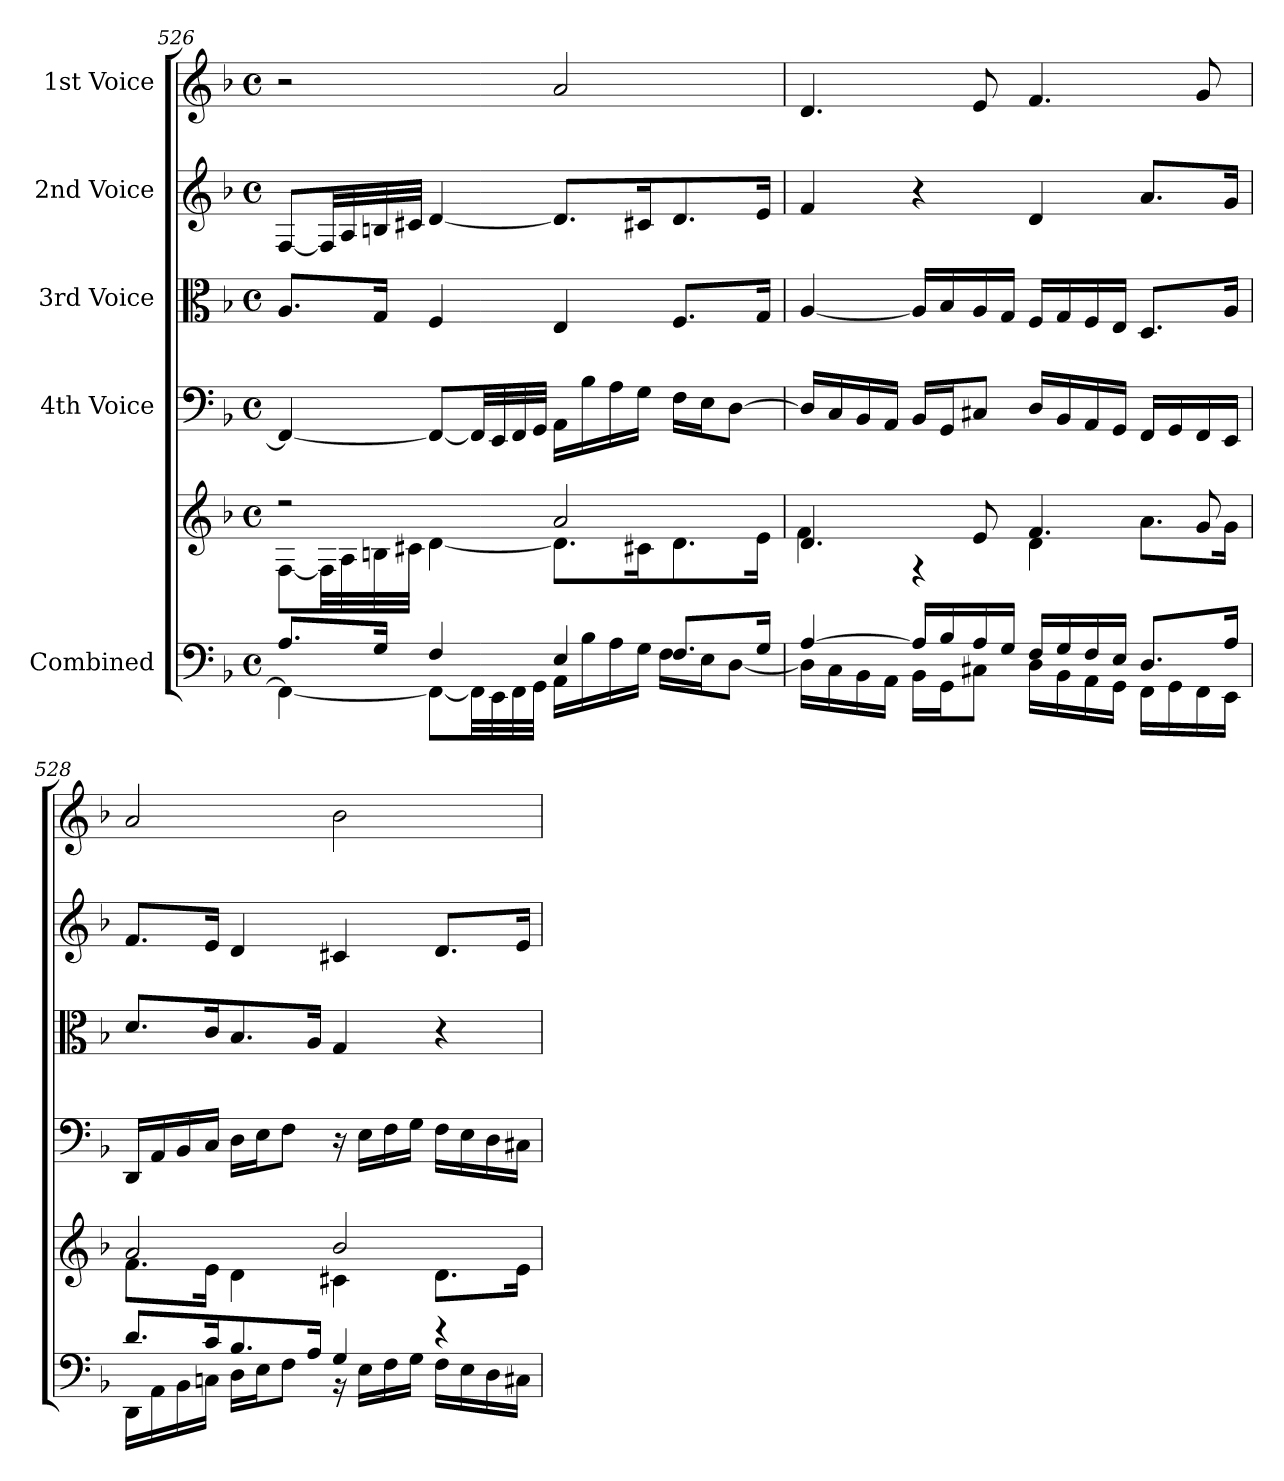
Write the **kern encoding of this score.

**kern	**kern	**kern	**kern	**kern	**kern
*part5	*part5	*part4	*part3	*part2	*part1
*staff6	*staff5	*staff4	*staff3	*staff2	*staff1
*I"Combined	*	*I"4th Voice	*I"3rd Voice	*I"2nd Voice	*I"1st Voice
*clefF4	*clefG2	*clefF4	*clefC3	*clefG2	*clefG2
*k[b-]	*k[b-]	*k[b-]	*k[b-]	*k[b-]	*k[b-]
*M4/4	*M4/4	*M4/4	*M4/4	*M4/4	*M4/4
*met(c)	*met(c)	*met(c)	*met(c)	*met(c)	*met(c)
=526	=526	=526	=526	=526	=526
*^	*^	*	*	*	*
8.A/L	4FF\_	2r	[8F\L	4FF/_	8.A/L	[8F/L	2r
.	.	.	32F\LL]	.	.	32F/LL]	.
.	.	.	32A\	.	.	32A/	.
16G/Jk	.	.	32Bn\	.	16G/Jk	32Bn/	.
.	.	.	32c#X\JJJ	.	.	32c#X/JJJ	.
4F/	8FF\L_	.	[4d\	8FF/L_	4F/	[4d/	.
.	32FF\LL]	.	.	32FF/LL]	.	.	.
.	32EE\	.	.	32EE/	.	.	.
.	32FF\	.	.	32FF/	.	.	.
.	32GG\JJJ	.	.	32GG/JJJ	.	.	.
4E/	16AA\LL	2a/	8.d\L]	16AA\LL	4E/	8.d/L]	2a/
.	16B-\	.	.	16B-\	.	.	.
.	16A\	.	.	16A\	.	.	.
.	16G\JJ	.	16c#X\K	16G\JJ	.	16c#X/K	.
8.F/L	16F\LL	.	8.d\	16F\LL	8.F/L	8.d/	.
.	16E\J	.	.	16E\J	.	.	.
.	[8D\J	.	.	[8D\J	.	.	.
16G/Jk	.	.	16e\Jk	.	16G/Jk	16e/Jk	.
!!LO:LB:g=z
=527	=527	=527	=527	=527	=527	=527	=527
[4A/	16D\LL]	4.d/	4f\	16D/LL]	[4A/	4f/	4.d/
.	16C\	.	.	16C/	.	.	.
.	16BB-\	.	.	16BB-/	.	.	.
.	16AA\JJ	.	.	16AA/JJ	.	.	.
16A/LL]	16BB-\LL	.	4r	16BB-/LL	16A/LL]	4r	.
16B-/	16GG\J	.	.	16GG/J	16B-/	.	.
16A/	8C#X\J	8e/	.	8C#X/J	16A/	.	8e/
16G/JJ	.	.	.	.	16G/JJ	.	.
16F/LL	16D\LL	4.f/	4d\	16D/LL	16F/LL	4d/	4.f/
16G/	16BB-\	.	.	16BB-/	16G/	.	.
16F/	16AA\	.	.	16AA/	16F/	.	.
16E/JJ	16GG\JJ	.	.	16GG/JJ	16E/JJ	.	.
8.D/L	16FF\LL	.	8.a\L	16FF/LL	8.D/L	8.a/L	.
.	16GG\	.	.	16GG/	.	.	.
.	16FF\	8g/	.	16FF/	.	.	8g/
16A/Jk	16EE\JJ	.	16g\Jk	16EE/JJ	16A/Jk	16g/Jk	.
=528	=528	=528	=528	=528	=528	=528	=528
8.d/L	16DD\LL	2a/	8.f\L	16DD/LL	8.d/L	8.f/L	2a/
.	16AA\	.	.	16AA/	.	.	.
.	16BB-\	.	.	16BB-/	.	.	.
16c/K	16Cn\JJ	.	16e\Jk	16C/JJ	16c/K	16e/Jk	.
8.B-/	16D\LL	.	4d\	16D\LL	8.B-/	4d/	.
.	16E\J	.	.	16E\J	.	.	.
.	8F\J	.	.	8F\J	.	.	.
16A/Jk	.	.	.	.	16A/Jk	.	.
4G/	16r	2b-/	4c#X\	16r	4G/	4c#X/	2b-\
.	16E\LL	.	.	16E\LL	.	.	.
.	16F\	.	.	16F\	.	.	.
.	16G\JJ	.	.	16G\JJ	.	.	.
4r	16F\LL	.	8.d\L	16F\LL	4r	8.d/L	.
.	16E\	.	.	16E\	.	.	.
.	16D\	.	.	16D\	.	.	.
.	16C#X\JJ	.	16e\Jk	16C#X\JJ	.	16e/Jk	.
*v	*v	*	*	*	*	*	*
*	*v	*v	*	*	*	*
=	=	=	=	=	=
*-	*-	*-	*-	*-	*-
